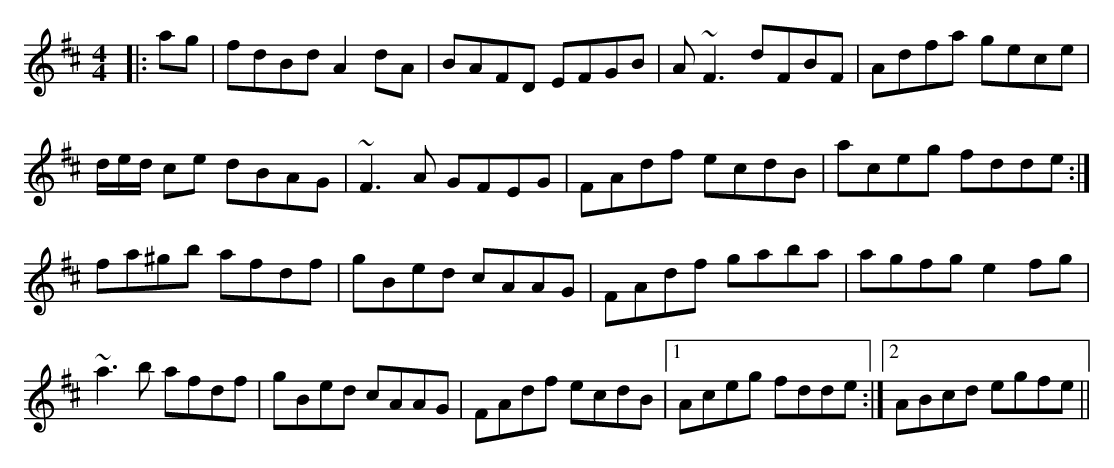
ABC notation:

X:1
M:4/4
K:D
|:ag|fdBd A2dA|BAFD EFGB|A~F3 dFBF|Adfa gece|
d/e/d/ ce dBAG|~F3A GFEG|FAdf ecdB|aceg fdde:|
fa^gb afdf|gBed cAAG|FAdf gaba|agfg e2fg|
~a3b afdf|gBed cAAG|FAdf ecdB|1 Aceg fdde:|2 ABcd egfe||
